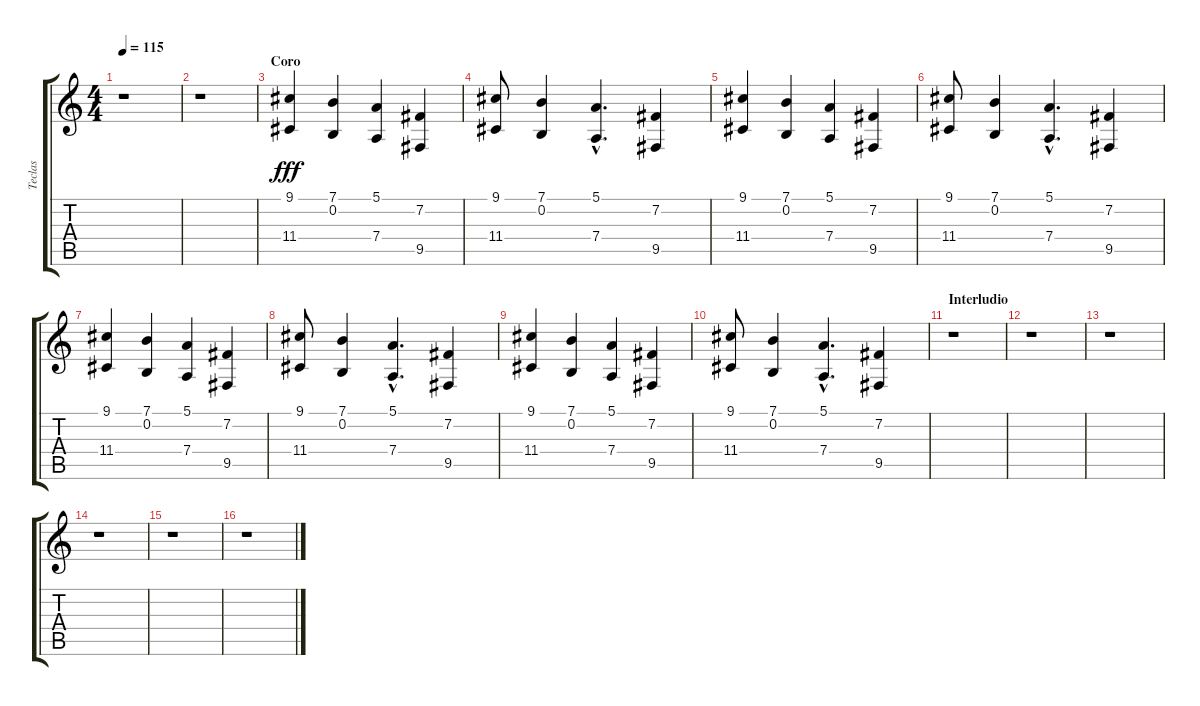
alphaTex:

\track ("Teclas" "Teclas") {instrument drawbarorgan}
\staff {score tabs}
\tuning (E4 B3 G3 D3 A2 E2) {hide}
\ts (4 4)
\tempo 115
\clef g2
\ks c
r.1{dy fff} |
r.1 |
\section ("" "Coro")
(9.1 11.4).4 (7.1 0.2).4 (5.1 7.4).4 (7.2 9.5).4 |
(9.1 11.4).8 (7.1 0.2).4 (5.1{hac} 7.4{hac}).4{d} (7.2 9.5).4 |
(9.1 11.4).4 (7.1 0.2).4 (5.1 7.4).4 (7.2 9.5).4 |
(9.1 11.4).8 (7.1 0.2).4 (5.1{hac} 7.4{hac}).4{d} (7.2 9.5).4 |
(9.1 11.4).4 (7.1 0.2).4 (5.1 7.4).4 (7.2 9.5).4 |
(9.1 11.4).8 (7.1 0.2).4 (5.1{hac} 7.4{hac}).4{d} (7.2 9.5).4 |
(9.1 11.4).4 (7.1 0.2).4 (5.1 7.4).4 (7.2 9.5).4 |
(9.1 11.4).8 (7.1 0.2).4 (5.1{hac} 7.4{hac}).4{d} (7.2 9.5).4 |
\section ("" "Interludio")
r.1 |
r.1 |
r.1 |
r.1 |
r.1 |
r.1
